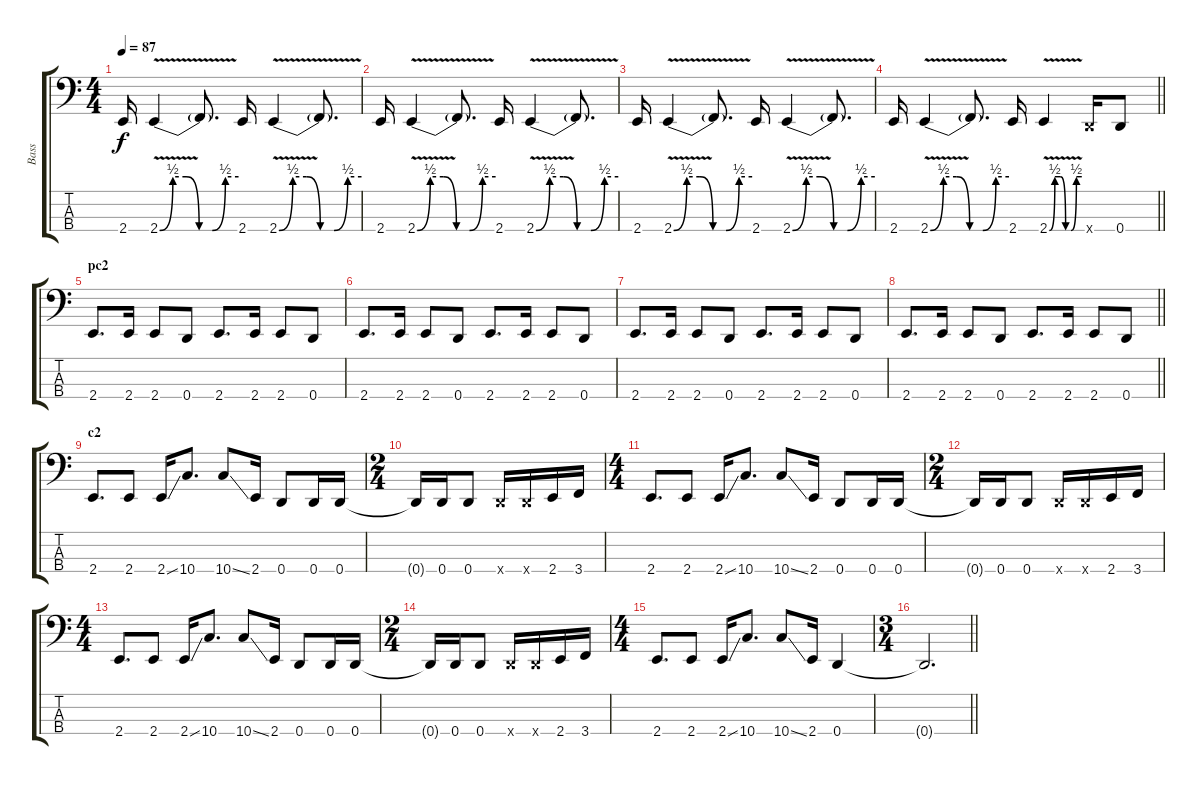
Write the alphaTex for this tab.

\track ("Bass" "Bass") {instrument electricbassfinger}
\staff {score tabs}
\tuning (G2 D2 A1 D1) {hide}
\ts (4 4)
\tempo 87
\clef f4
\ks c
2.4.16{dy f volume 11 instrument slapbass1} 2.4{be (custom 0 0 10 2 20 2 30 0 40 0 50 2 60 2) v}.4 2.4{t}.8{d} 2.4.16 2.4{be (custom 0 0 10 2 20 2 30 0 40 0 50 2 60 2) v}.4 2.4{t}.8{d} |
2.4.16{volume 11 instrument slapbass1} 2.4{be (custom 0 0 10 2 20 2 30 0 40 0 50 2 60 2) v}.4 2.4{t}.8{d} 2.4.16 2.4{be (custom 0 0 10 2 20 2 30 0 40 0 50 2 60 2) v}.4 2.4{t}.8{d} |
2.4.16{volume 11 instrument slapbass1} 2.4{be (custom 0 0 10 2 20 2 30 0 40 0 50 2 60 2) v}.4 2.4{t}.8{d} 2.4.16 2.4{be (custom 0 0 10 2 20 2 30 0 40 0 50 2 60 2) v}.4 2.4{t}.8{d} |
\barLineRight lightlight
2.4.16{volume 11 instrument slapbass1} 2.4{be (custom 0 0 10 2 20 2 30 0 40 0 50 2 60 2) v}.4 2.4{t}.8{d} 2.4.16 2.4{be (custom 0 0 10 2 20 2 30 0 40 0 50 2 60 2) v}.4 0.4{x}.16 0.4.8 |
\section ("" "pc2")
2.4.8{d volume 13 instrument electricbassfinger} 2.4.16 2.4.8 0.4.8 2.4.8{d} 2.4.16 2.4.8 0.4.8 |
2.4.8{d} 2.4.16 2.4.8 0.4.8 2.4.8{d} 2.4.16 2.4.8 0.4.8 |
2.4.8{d} 2.4.16 2.4.8 0.4.8 2.4.8{d} 2.4.16 2.4.8 0.4.8 |
\barLineRight lightlight
2.4.8{d} 2.4.16 2.4.8 0.4.8 2.4.8{d} 2.4.16 2.4.8 0.4.8 |
\section ("" "c2")
2.4.8{d} 2.4.8 2.4{ss}.16 10.4.8{d} 10.4{ss}.8 2.4.16 0.4.8 0.4.16 0.4.16 |
\ts (2 4)
0.4{t}.16 0.4.16 0.4.8 0.4{x}.16 0.4{x}.16 2.4.16 3.4.16 |
\ts (4 4)
2.4.8{d} 2.4.8 2.4{ss}.16 10.4.8{d} 10.4{ss}.8 2.4.16 0.4.8 0.4.16 0.4.16 |
\ts (2 4)
0.4{t}.16 0.4.16 0.4.8 0.4{x}.16 0.4{x}.16 2.4.16 3.4.16 |
\ts (4 4)
2.4.8{d} 2.4.8 2.4{ss}.16 10.4.8{d} 10.4{ss}.8 2.4.16 0.4.8 0.4.16 0.4.16 |
\ts (2 4)
0.4{t}.16 0.4.16 0.4.8 0.4{x}.16 0.4{x}.16 2.4.16 3.4.16 |
\ts (4 4)
2.4.8{d} 2.4.8 2.4{ss}.16 10.4.8{d} 10.4{ss}.8 2.4.16 0.4.4 |
\ts (3 4)
\barLineRight lightlight
0.4{t}.2{d}
